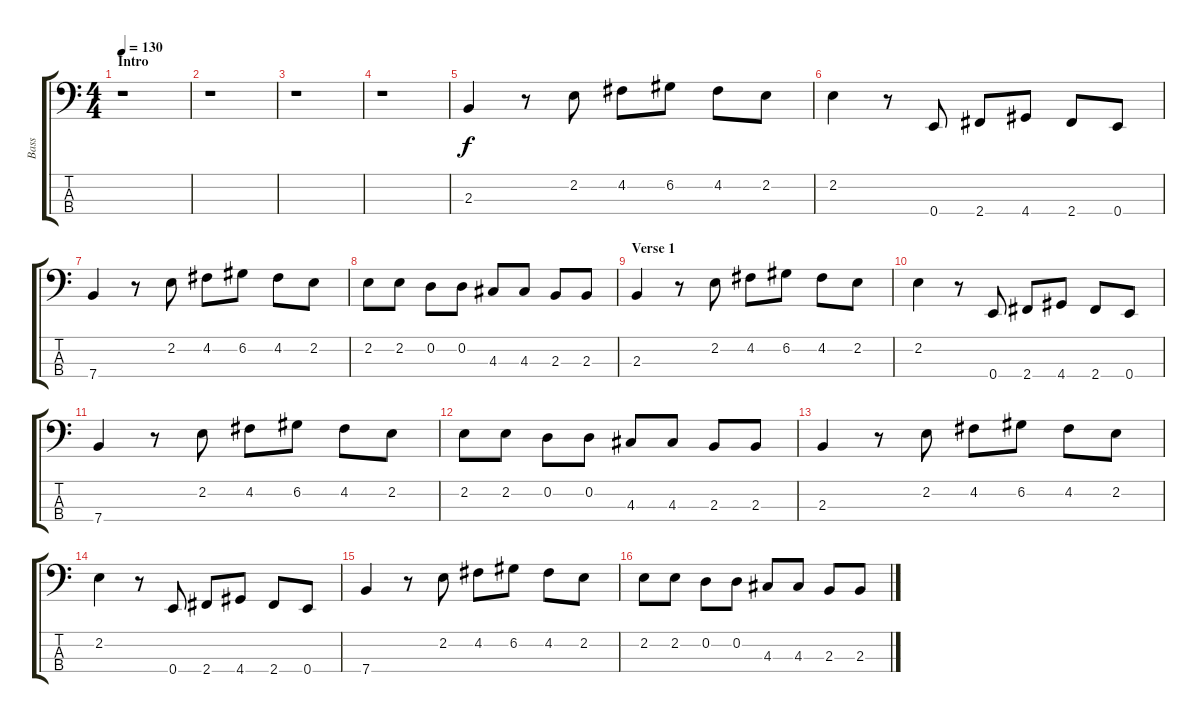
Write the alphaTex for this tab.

\track ("Bass" "Bass") {instrument electricbassfinger}
\staff {score tabs}
\tuning (G2 D2 A1 E1) {hide}
\ts (4 4)
\section ("" "Intro")
\tempo 130
\clef f4
\ks c
r.1{dy f instrument electricbassfinger} |
r.1 |
r.1 |
r.1 |
2.3.4 r.8 2.2.8 4.2.8 6.2.8 4.2.8 2.2.8 |
2.2.4 r.8 0.4.8 2.4.8 4.4.8 2.4.8 0.4.8 |
7.4.4 r.8 2.2.8 4.2.8 6.2.8 4.2.8 2.2.8 |
2.2.8 2.2.8 0.2.8 0.2.8 4.3.8 4.3.8 2.3.8 2.3.8 |
\section ("" "Verse 1")
2.3.4 r.8 2.2.8 4.2.8 6.2.8 4.2.8 2.2.8 |
2.2.4 r.8 0.4.8 2.4.8 4.4.8 2.4.8 0.4.8 |
7.4.4 r.8 2.2.8 4.2.8 6.2.8 4.2.8 2.2.8 |
2.2.8 2.2.8 0.2.8 0.2.8 4.3.8 4.3.8 2.3.8 2.3.8 |
2.3.4 r.8 2.2.8 4.2.8 6.2.8 4.2.8 2.2.8 |
2.2.4 r.8 0.4.8 2.4.8 4.4.8 2.4.8 0.4.8 |
7.4.4 r.8 2.2.8 4.2.8 6.2.8 4.2.8 2.2.8 |
2.2.8 2.2.8 0.2.8 0.2.8 4.3.8 4.3.8 2.3.8 2.3.8
